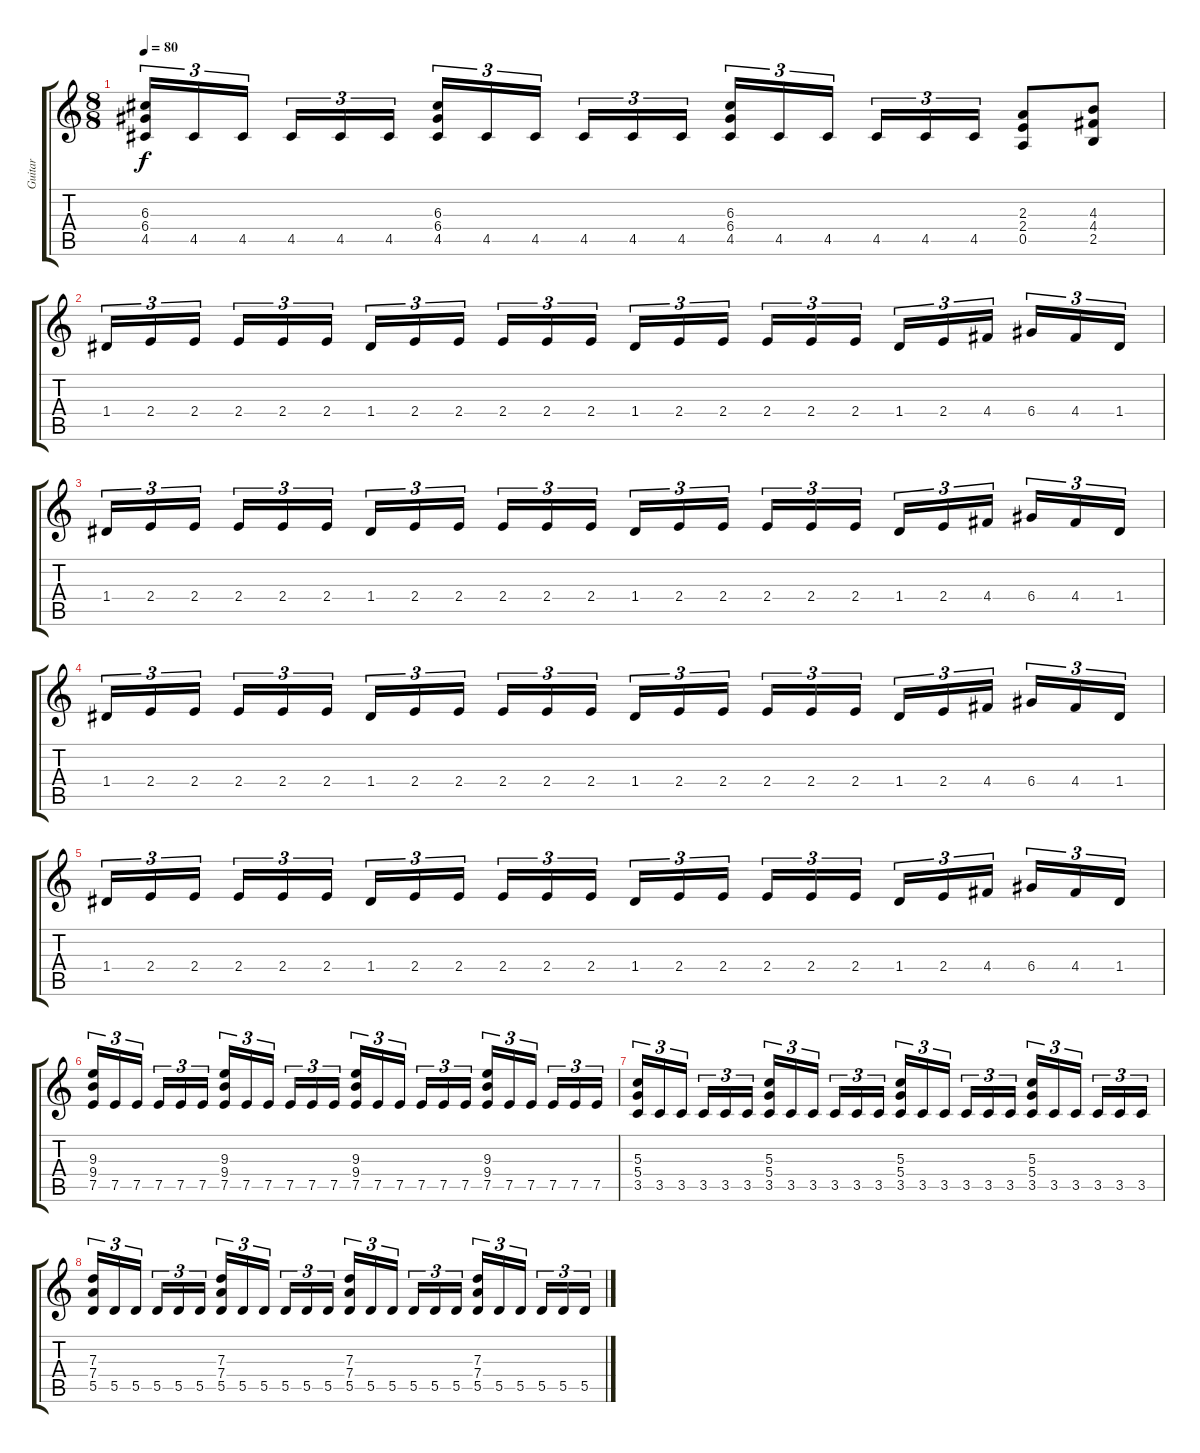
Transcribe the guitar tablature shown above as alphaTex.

\track ("Guitar" "Guitar") {instrument distortionguitar}
\staff {score tabs}
\tuning (E4 B3 G3 D3 A2 E2) {hide}
\ts (8 8)
\tempo 80
\clef g2
\ks c
(6.3 6.4 4.5).16{tu (3 2) dy f} 4.5.16{tu (3 2)} 4.5.16{tu (3 2)} 4.5.16{tu (3 2)} 4.5.16{tu (3 2)} 4.5.16{tu (3 2)} (6.3 6.4 4.5).16{tu (3 2)} 4.5.16{tu (3 2)} 4.5.16{tu (3 2)} 4.5.16{tu (3 2)} 4.5.16{tu (3 2)} 4.5.16{tu (3 2)} (6.3 6.4 4.5).16{tu (3 2)} 4.5.16{tu (3 2)} 4.5.16{tu (3 2)} 4.5.16{tu (3 2)} 4.5.16{tu (3 2)} 4.5.16{tu (3 2)} (2.3 2.4 0.5).8 (4.3 4.4 2.5).8 |
1.4.16{tu (3 2) volume 16} 2.4.16{tu (3 2)} 2.4.16{tu (3 2)} 2.4.16{tu (3 2)} 2.4.16{tu (3 2)} 2.4.16{tu (3 2)} 1.4.16{tu (3 2)} 2.4.16{tu (3 2)} 2.4.16{tu (3 2)} 2.4.16{tu (3 2)} 2.4.16{tu (3 2)} 2.4.16{tu (3 2)} 1.4.16{tu (3 2)} 2.4.16{tu (3 2)} 2.4.16{tu (3 2)} 2.4.16{tu (3 2)} 2.4.16{tu (3 2)} 2.4.16{tu (3 2)} 1.4.16{tu (3 2)} 2.4.16{tu (3 2)} 4.4.16{tu (3 2)} 6.4.16{tu (3 2)} 4.4.16{tu (3 2)} 1.4.16{tu (3 2)} |
1.4.16{tu (3 2)} 2.4.16{tu (3 2)} 2.4.16{tu (3 2)} 2.4.16{tu (3 2)} 2.4.16{tu (3 2)} 2.4.16{tu (3 2)} 1.4.16{tu (3 2)} 2.4.16{tu (3 2)} 2.4.16{tu (3 2)} 2.4.16{tu (3 2)} 2.4.16{tu (3 2)} 2.4.16{tu (3 2)} 1.4.16{tu (3 2)} 2.4.16{tu (3 2)} 2.4.16{tu (3 2)} 2.4.16{tu (3 2)} 2.4.16{tu (3 2)} 2.4.16{tu (3 2)} 1.4.16{tu (3 2)} 2.4.16{tu (3 2)} 4.4.16{tu (3 2)} 6.4.16{tu (3 2)} 4.4.16{tu (3 2)} 1.4.16{tu (3 2)} |
1.4.16{tu (3 2)} 2.4.16{tu (3 2)} 2.4.16{tu (3 2)} 2.4.16{tu (3 2)} 2.4.16{tu (3 2)} 2.4.16{tu (3 2)} 1.4.16{tu (3 2)} 2.4.16{tu (3 2)} 2.4.16{tu (3 2)} 2.4.16{tu (3 2)} 2.4.16{tu (3 2)} 2.4.16{tu (3 2)} 1.4.16{tu (3 2)} 2.4.16{tu (3 2)} 2.4.16{tu (3 2)} 2.4.16{tu (3 2)} 2.4.16{tu (3 2)} 2.4.16{tu (3 2)} 1.4.16{tu (3 2)} 2.4.16{tu (3 2)} 4.4.16{tu (3 2)} 6.4.16{tu (3 2)} 4.4.16{tu (3 2)} 1.4.16{tu (3 2)} |
1.4.16{tu (3 2)} 2.4.16{tu (3 2)} 2.4.16{tu (3 2)} 2.4.16{tu (3 2)} 2.4.16{tu (3 2)} 2.4.16{tu (3 2)} 1.4.16{tu (3 2)} 2.4.16{tu (3 2)} 2.4.16{tu (3 2)} 2.4.16{tu (3 2)} 2.4.16{tu (3 2)} 2.4.16{tu (3 2)} 1.4.16{tu (3 2)} 2.4.16{tu (3 2)} 2.4.16{tu (3 2)} 2.4.16{tu (3 2)} 2.4.16{tu (3 2)} 2.4.16{tu (3 2)} 1.4.16{tu (3 2)} 2.4.16{tu (3 2)} 4.4.16{tu (3 2)} 6.4.16{tu (3 2)} 4.4.16{tu (3 2)} 1.4.16{tu (3 2)} |
(9.3 9.4 7.5).16{tu (3 2)} 7.5.16{tu (3 2)} 7.5.16{tu (3 2)} 7.5.16{tu (3 2)} 7.5.16{tu (3 2)} 7.5.16{tu (3 2)} (9.3 9.4 7.5).16{tu (3 2)} 7.5.16{tu (3 2)} 7.5.16{tu (3 2)} 7.5.16{tu (3 2)} 7.5.16{tu (3 2)} 7.5.16{tu (3 2)} (9.3 9.4 7.5).16{tu (3 2)} 7.5.16{tu (3 2)} 7.5.16{tu (3 2)} 7.5.16{tu (3 2)} 7.5.16{tu (3 2)} 7.5.16{tu (3 2)} (9.3 9.4 7.5).16{tu (3 2)} 7.5.16{tu (3 2)} 7.5.16{tu (3 2)} 7.5.16{tu (3 2)} 7.5.16{tu (3 2)} 7.5.16{tu (3 2)} |
(5.3 5.4 3.5).16{tu (3 2)} 3.5.16{tu (3 2)} 3.5.16{tu (3 2)} 3.5.16{tu (3 2)} 3.5.16{tu (3 2)} 3.5.16{tu (3 2)} (5.3 5.4 3.5).16{tu (3 2)} 3.5.16{tu (3 2)} 3.5.16{tu (3 2)} 3.5.16{tu (3 2)} 3.5.16{tu (3 2)} 3.5.16{tu (3 2)} (5.3 5.4 3.5).16{tu (3 2)} 3.5.16{tu (3 2)} 3.5.16{tu (3 2)} 3.5.16{tu (3 2)} 3.5.16{tu (3 2)} 3.5.16{tu (3 2)} (5.3 5.4 3.5).16{tu (3 2)} 3.5.16{tu (3 2)} 3.5.16{tu (3 2)} 3.5.16{tu (3 2)} 3.5.16{tu (3 2)} 3.5.16{tu (3 2)} |
(7.3 7.4 5.5).16{tu (3 2)} 5.5.16{tu (3 2)} 5.5.16{tu (3 2)} 5.5.16{tu (3 2)} 5.5.16{tu (3 2)} 5.5.16{tu (3 2)} (7.3 7.4 5.5).16{tu (3 2)} 5.5.16{tu (3 2)} 5.5.16{tu (3 2)} 5.5.16{tu (3 2)} 5.5.16{tu (3 2)} 5.5.16{tu (3 2)} (7.3 7.4 5.5).16{tu (3 2)} 5.5.16{tu (3 2)} 5.5.16{tu (3 2)} 5.5.16{tu (3 2)} 5.5.16{tu (3 2)} 5.5.16{tu (3 2)} (7.3 7.4 5.5).16{tu (3 2)} 5.5.16{tu (3 2)} 5.5.16{tu (3 2)} 5.5.16{tu (3 2)} 5.5.16{tu (3 2)} 5.5.16{tu (3 2)}
